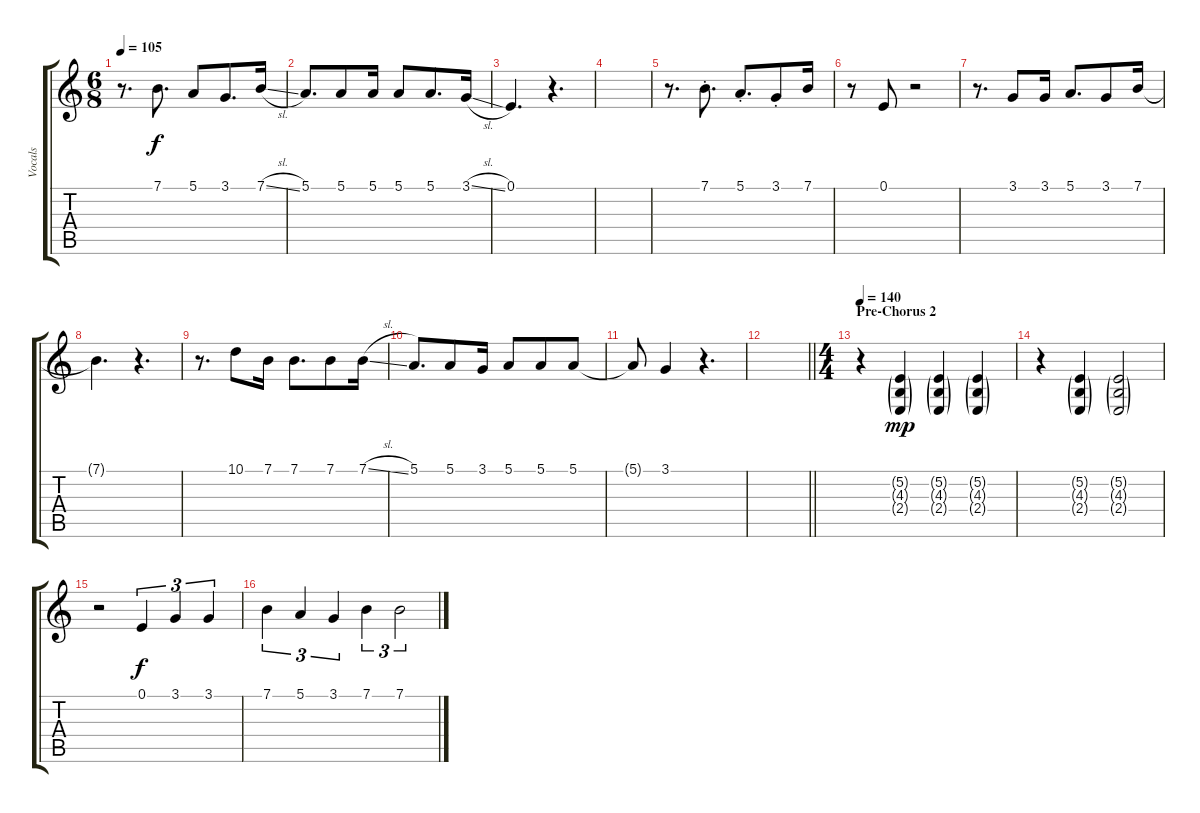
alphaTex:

\track ("Vocals" "Vocals") {instrument lead1square}
\staff {score tabs}
\tuning (E4 B3 G3 D3 A2 E2) {hide}
\ts (6 8)
\tempo 105
\clef g2
\ks c
r.8{d dy f} 7.1.8{d} 5.1.8 3.1.8{d} 7.1{sl}.16 |
5.1.8{d} 5.1.8 5.1.16 5.1.8 5.1.8{d} 3.1{sl}.16 |
0.1.4{d} r.4{d} |
|
r.8{d} 7.1{st}.8{d} 5.1{st}.8{d} 3.1{st}.8 7.1.16 |
r.8 0.1.8 r.2 |
r.8{d} 3.1.8 3.1.16 5.1.8{d} 3.1.8 7.1.16 |
7.1{t}.4{d} r.4{d} |
r.8{d} 10.1.8 7.1.16 7.1.8{d} 7.1.8 7.1{sl}.16 |
5.1.8{d} 5.1.8 3.1.16 5.1.8 5.1.8 5.1.8 |
5.1{t}.8 3.1.4 r.4{d} |
\barLineRight lightlight
|
\ts (4 4)
\section ("" "Pre-Chorus 2")
\tempo 140
r.4 (5.2{g} 4.3{g} 2.4{g}).4{dy mp} (5.2{g} 4.3{g} 2.4{g}).4 (5.2{g} 4.3{g} 2.4{g}).4 |
r.4 (5.2{g} 4.3{g} 2.4{g}).4 (5.2{g} 4.3{g} 2.4{g}).2 |
r.2 0.1.4{tu (3 2) dy f} 3.1.4{tu (3 2)} 3.1.4{tu (3 2)} |
7.1.4{tu (3 2)} 5.1.4{tu (3 2)} 3.1.4{tu (3 2)} 7.1.4{tu (3 2)} 7.1.2{tu (3 2)}
